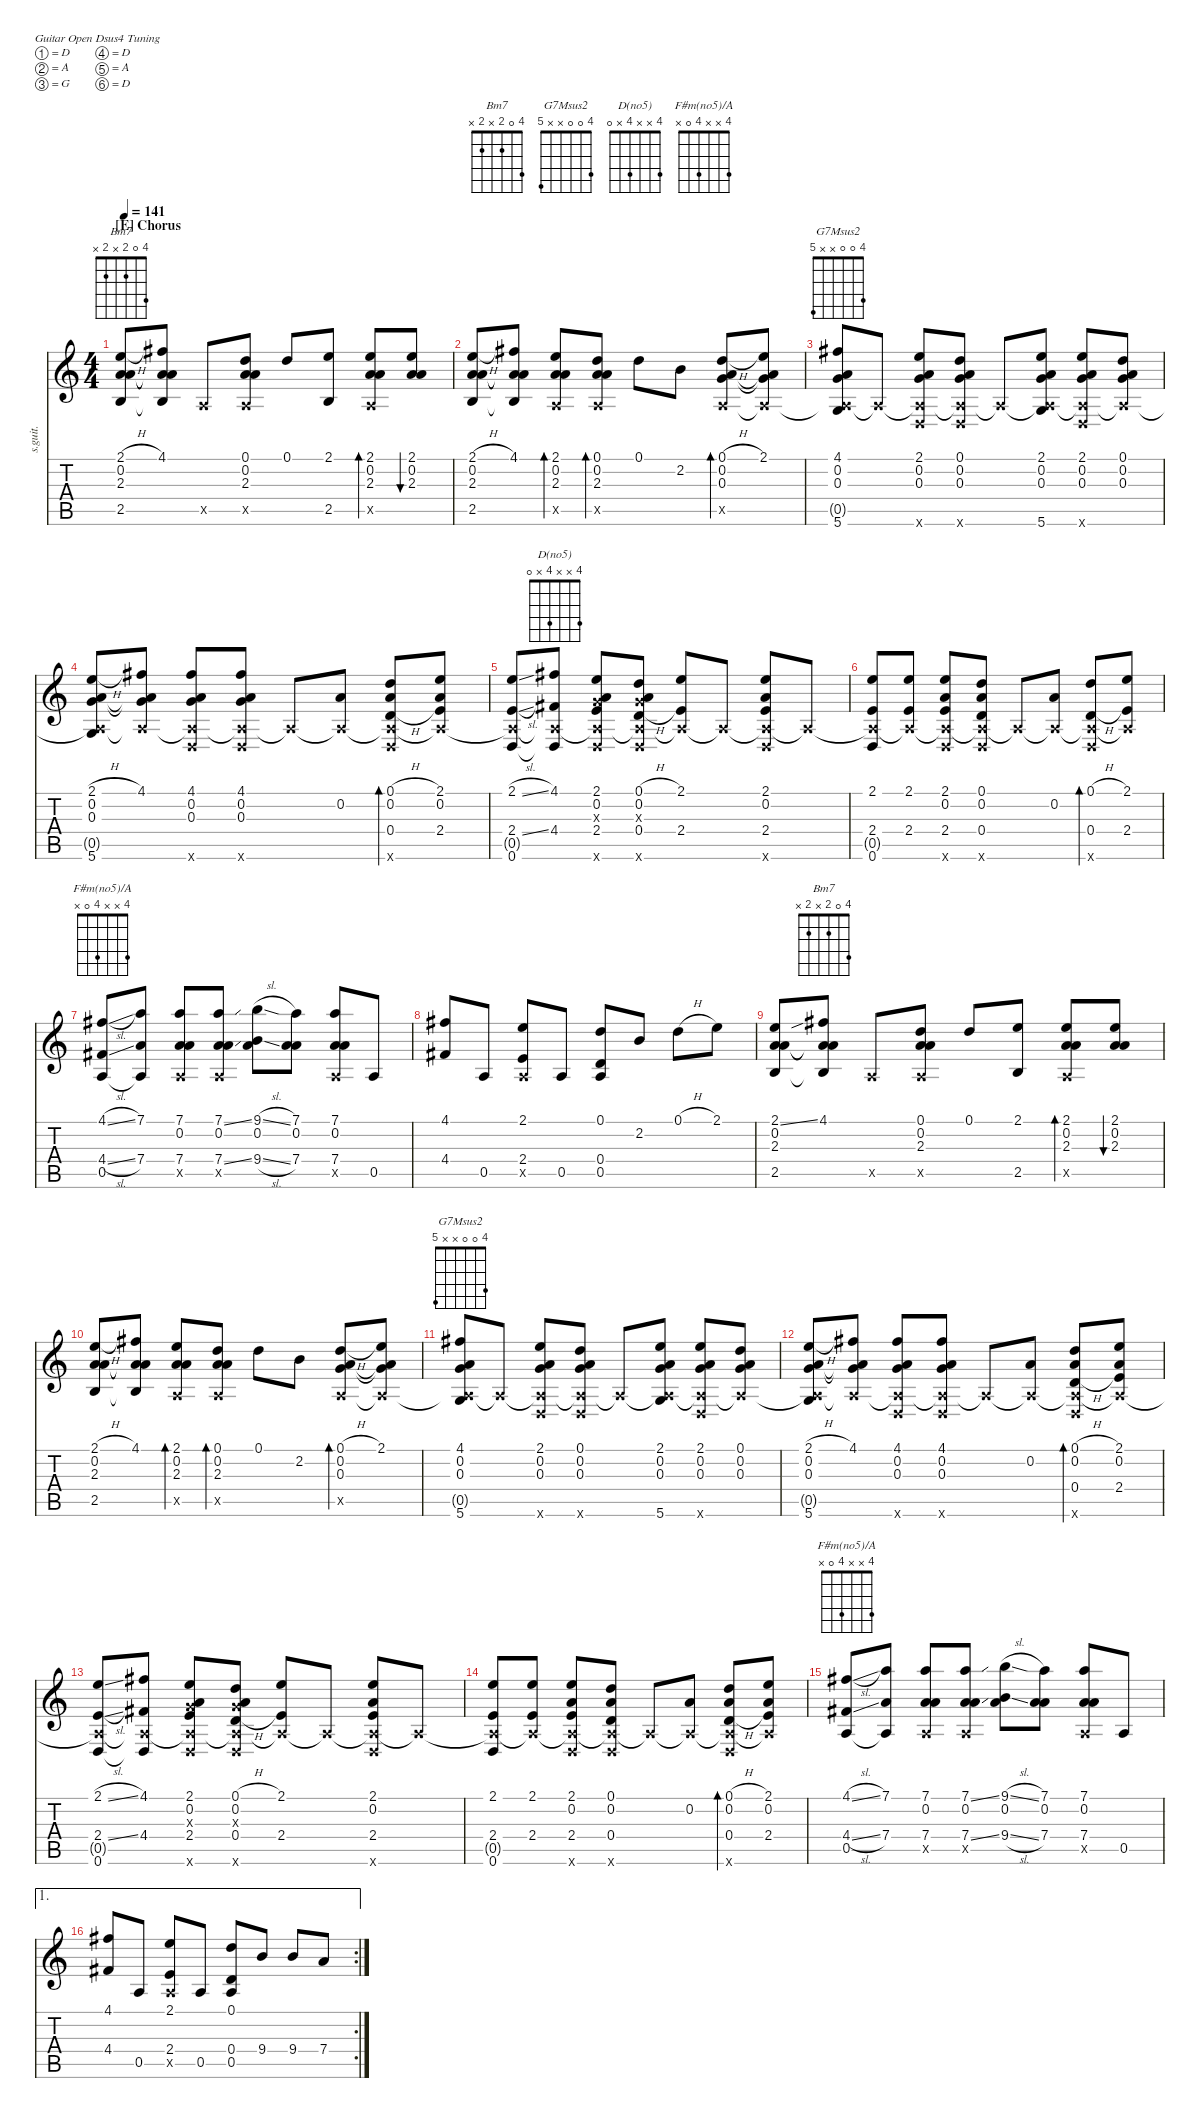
\defaultSystemsLayout 4
\hideDynamics
\bracketExtendMode nobrackets
\otherSystemsTrackNameOrientation horizontal
\chordDiagramsInScore
\track ("Steel Guitar" "s.guit.") {instrument acousticguitarsteel}
\staff {score tabs}
\tuning (D4 A3 G3 D3 A2 D2)
\chord ("Bm7" 4 0 2 x 2 x)
\chord ("G7Msus2" 4 0 0 x x 5)
\chord ("D(no5)" 4 x x 4 x 0)
\chord ("F#m(no5)/A" 4 x x 4 0 x)
\ts (4 4)
\section ("E" "Chorus")
\tempo 141
\clef g2
\ks c
(2.5 2.3 0.2 2.1{h}).8{ch "Bm7" dy mf beam Up} (4.1{acc #} 0.2{t} 2.3{t} 2.5{t}).8{beam Up} 0.5{x}.8{beam Up} (2.3 0.2 0.1 0.5{x}).8{beam Up} 0.1.8{beam Up} (2.1 2.5).8{beam Up} (2.1 0.2 2.3 0.5{x}).8{bd 30 beam Up} (2.1 0.2 2.3).8{bu 30 beam Up} |
(2.5 2.3 0.2 2.1{h}).8{beam Up} (4.1{acc #} 0.2{t} 2.3{t} 2.5{t}).8{beam Up} (0.5{x} 2.1 0.2 2.3).8{bd 30 beam Up} (2.3 0.2 0.1 0.5{x}).8{bd 30 beam Up} 0.1.8{beam Down} 2.2.8{beam Down} (0.1{h} 0.2 0.3 0.5{x}).8{bd 30 beam Up} (2.1 0.2{t} 0.3{t} 0.5{x t}).8{beam Up} |
(5.6 0.3 0.2 4.1{acc #} 0.5{x t}).8{ch "G7Msus2" beam Up} 0.5{x t}.8{beam Up} (2.1 0.2 0.3 0.6{x} 0.5{x t}).8{beam Up} (0.1 0.3 0.2 0.6{x} 0.5{x t}).8{beam Up} 0.5{x t}.8{beam Up} (0.3 0.2 2.1 5.6 0.5{x t}).8{beam Up} (2.1 0.6{x} 0.3 0.2 0.5{x t}).8{beam Up} (0.1 0.2 0.3 0.5{x t}).8{beam Up} |
(2.1{h} 5.6 0.2 0.3 0.5{x t}).8{beam Up} (4.1{acc #} 0.2{t} 0.3{t} 0.5{x t}).8{beam Up} (4.1{acc #} 0.2 0.3 0.6{x} 0.5{x t}).8{beam Up} (4.1{acc #} 0.2 0.3 0.6{x} 0.5{x t}).8{beam Up} 0.5{x t}.8{beam Up} (0.2 0.5{x t}).8{beam Up} (0.1{h} 0.5{x t} 0.4{h} 0.6{x} 0.2).8{bd 30 beam Up} (2.1 0.5{x t} 2.4 0.2).8{beam Up} |
(2.1{sl} 2.4{sl} 0.6 0.5{x t}).8{beam Up} (4.1{acc #} 4.4{acc #} 0.6{t} 0.5{x t}).8{ch "D(no5)" beam Up} (2.1 0.6{x} 0.2 0.3{x} 2.4 0.5{x t}).8{beam Up} (0.1{h} 0.6{x} 0.3{x} 0.2 0.4{h} 0.5{x t}).8{beam Up} (2.1 2.4 0.5{x t}).8{beam Up} 0.5{x t}.8{beam Up} (2.1 0.6{x} 0.2 2.4 0.5{x t}).8{beam Up} 0.5{x t}.8{beam Up} |
(2.1 0.6 2.4 0.5{x t}).8{beam Up} (2.1 2.4 0.5{x t}).8{beam Up} (2.1 2.4 0.6{x} 0.2 0.5{x t}).8{beam Up} (0.1 0.6{x} 0.4 0.2 0.5{x t}).8{beam Up} 0.5{x t}.8{beam Up} (0.2 0.5{x t}).8{beam Up} (0.1{h} 0.5{x t} 0.4{h} 0.6{x}).8{bd 30 beam Up} (2.1 0.5{x t} 2.4).8{beam Up} |
(0.5 4.4{sl acc #} 4.1{sl acc #}).8{ch "F#m(no5)/A" beam Up} (7.1 7.4 0.5{t}).8{beam Up} (0.5{x} 7.4 7.1 0.2).8{beam Up} (7.4{ss} 7.1{ss} 0.2 0.5{x}).8{beam Up} (9.4{sl} 9.1{sl} 0.2).8{beam Down} (7.1 0.2 7.4).8{beam Down} (0.5{x} 7.4 7.1 0.2).8{beam Up} 0.5.8{beam Up} |
(4.1{acc #} 4.4{acc #}).8{beam Up} 0.5.8{beam Up} (2.1 2.4 0.5{x}).8{beam Up} 0.5.8{beam Up} (0.1 0.4 0.5).8{beam Up} 2.2.8{beam Up} 0.1{h}.8{beam Down} 2.1.8{beam Down} |
(2.5 2.3 0.2 2.1{ss}).8{beam Up} (4.1{acc #} 0.2{t} 2.3{t} 2.5{t}).8{ch "Bm7" beam Up} 0.5{x}.8{beam Up} (2.3 0.2 0.1 0.5{x}).8{beam Up} 0.1.8{beam Up} (2.1 2.5).8{beam Up} (2.1 0.2 2.3 0.5{x}).8{bd 30 beam Up} (2.1 0.2 2.3).8{bu 30 beam Up} |
(2.5 2.3 0.2 2.1{h}).8{beam Up} (4.1{acc #} 0.2{t} 2.3{t} 2.5{t}).8{beam Up} (0.5{x} 2.1 0.2 2.3).8{bd 30 beam Up} (2.3 0.2 0.1 0.5{x}).8{bd 30 beam Up} 0.1.8{beam Down} 2.2.8{beam Down} (0.1{h} 0.2 0.3 0.5{x}).8{bd 30 beam Up} (2.1 0.2{t} 0.3{t} 0.5{x t}).8{beam Up} |
(5.6 0.3 0.2 4.1{acc #} 0.5{x t}).8{ch "G7Msus2" beam Up} 0.5{x t}.8{beam Up} (2.1 0.2 0.3 0.6{x} 0.5{x t}).8{beam Up} (0.1 0.3 0.2 0.6{x} 0.5{x t}).8{beam Up} 0.5{x t}.8{beam Up} (0.3 0.2 2.1 5.6 0.5{x t}).8{beam Up} (2.1 0.6{x} 0.3 0.2 0.5{x t}).8{beam Up} (0.1 0.2 0.3 0.5{x t}).8{beam Up} |
(2.1{h} 5.6 0.2 0.3 0.5{x t}).8{beam Up} (4.1{acc #} 0.2{t} 0.3{t} 0.5{x t}).8{beam Up} (4.1{acc #} 0.2 0.3 0.6{x} 0.5{x t}).8{beam Up} (4.1{acc #} 0.2 0.3 0.6{x} 0.5{x t}).8{beam Up} 0.5{x t}.8{beam Up} (0.2 0.5{x t}).8{beam Up} (0.1{h} 0.5{x t} 0.4{h} 0.2 0.6{x}).8{bd 30 beam Up} (2.1 0.5{x t} 2.4 0.2).8{beam Up} |
(2.1{sl} 2.4{sl} 0.6 0.5{x t}).8{beam Up} (4.1{acc #} 4.4{acc #} 0.6{t} 0.5{x t}).8{beam Up} (2.1 0.6{x} 0.2 0.3{x} 2.4 0.5{x t}).8{beam Up} (0.1{h} 0.6{x} 0.3{x} 0.2 0.4{h} 0.5{x t}).8{beam Up} (2.1 2.4 0.5{x t}).8{beam Up} 0.5{x t}.8{beam Up} (2.1 0.6{x} 0.2 2.4 0.5{x t}).8{beam Up} 0.5{x t}.8{beam Up} |
(2.1 0.6 2.4 0.5{x t}).8{beam Up} (2.1 2.4 0.5{x t}).8{beam Up} (2.1 2.4 0.6{x} 0.2 0.5{x t}).8{beam Up} (0.1 0.6{x} 0.4 0.2 0.5{x t}).8{beam Up} 0.5{x t}.8{beam Up} (0.2 0.5{x t}).8{beam Up} (0.1{h} 0.5{x t} 0.4{h} 0.6{x} 0.2).8{bd 30 beam Up} (2.1 0.5{x t} 2.4 0.2).8{beam Up} |
(0.5 4.4{sl acc #} 4.1{sl acc #}).8{ch "F#m(no5)/A" beam Up} (7.1 7.4 0.5{t}).8{beam Up} (0.5{x} 7.4 7.1 0.2).8{beam Up} (7.4{ss} 7.1{ss} 0.2 0.5{x}).8{beam Up} (9.4{sl} 9.1{sl} 0.2).8{beam Down} (7.1 0.2 7.4).8{beam Down} (0.5{x} 7.4 7.1 0.2).8{beam Up} 0.5.8{beam Up} |
\ae 1
\rc 2
(4.1{acc #} 4.4{acc #}).8{beam Up} 0.5.8{beam Up} (2.1 2.4 0.5{x}).8{beam Up} 0.5.8{beam Up} (0.1 0.4 0.5).8{beam Up} 9.4.8{beam Up} 9.4.8{beam Up} 7.4.8{beam Up}
